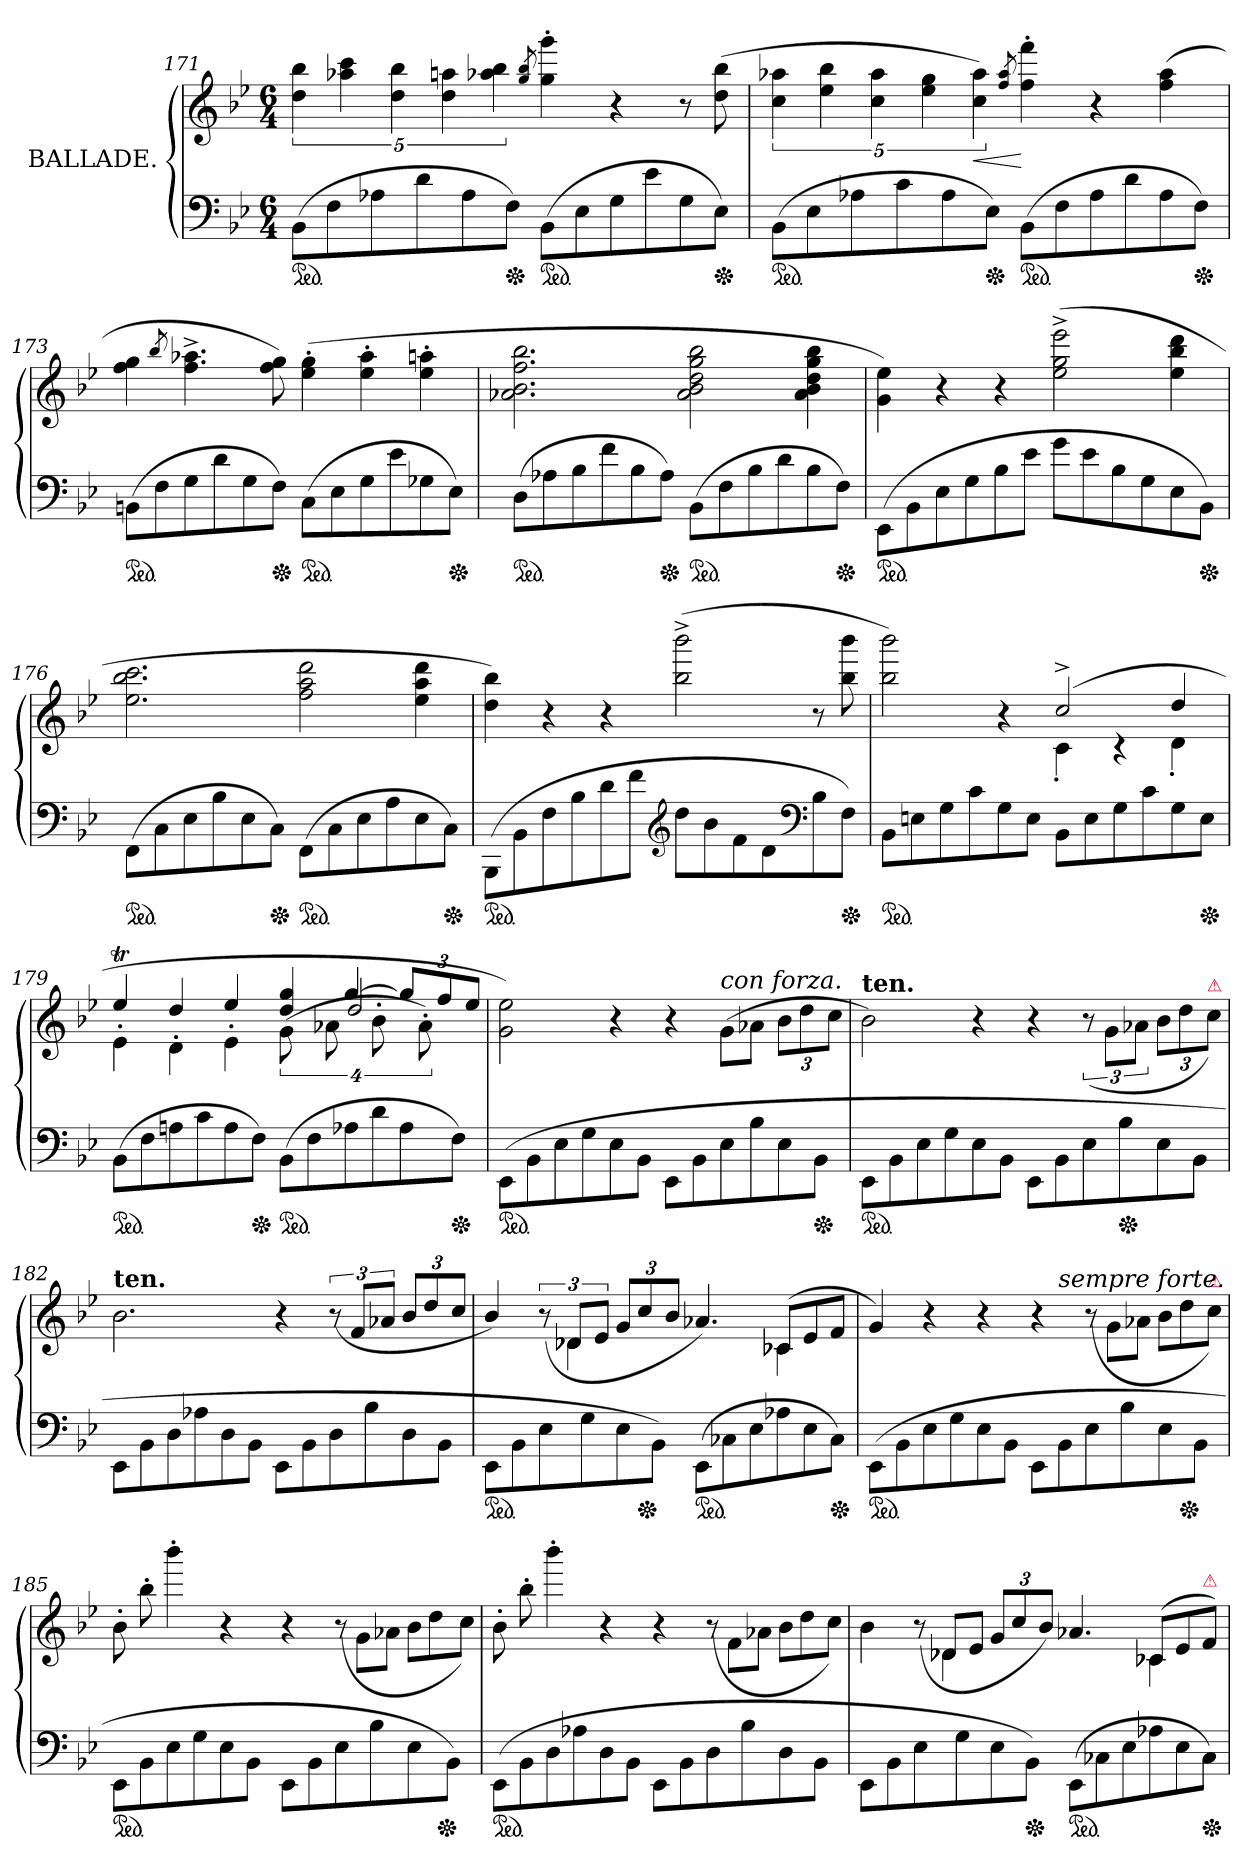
**kern	**kern	**dynam
*part1	*part1	*part1
*staff2	*staff1	*staff1/2
*I"BALLADE.	*	*
*clefF4	*clefG2	*
*k[b-e-]	*k[b-e-]	*
*g:	*g:	*
*M6/4	*M6/4	*
*ped	*	*
=171	=171	=171
(>8BB-L	20%3dd 20%3bb-	.
8F	.	.
.	20%3aa-X 20%3ccc	.
8A-X	.	.
.	20%3dd 20%3bb-	.
8d	.	.
.	20%3dd 20%3aan	.
8A-	.	.
.	20%3aa-X 20%3bb-	.
*Xped	*	*
8FJ)	.	.
.	8qgg/ 8qbb-/	.
*ped	*	*
(>8BB-L	4gg'> 4ggg'>	.
8E-	.	.
8G	4r	.
8e-	.	.
8G	8r	.
*Xped	*	*
8E-J)	(>8dd 8bb-	.
=172	=172	=172
*ped	*	*
(>8BB-L	20%3cc 20%3aa-X	.
8E-	.	.
.	20%3ee- 20%3bb-	.
8A-X	.	.
.	20%3cc 20%3aa-	.
8c	.	.
.	20%3ee- 20%3gg	.
8A-	.	.
.	20%3cc 20%3aa-)	<
*Xped	*	*
8E-J)	.	.
.	8qff/ 8qaa-/	.
*ped	*	*
(>8BB-L	4ff'> 4fff'>	[
8F	.	.
8A-	4r	.
8d	.	.
8A-	(>4ff 4aa-	.
*Xped	*	*
8FJ)	.	.
=173	=173	=173
*ped	*	*
(>8BBnL	4ff 4gg	.
8F	.	.
.	8qbb-/	.
8G	4.ff^< 4.aa-X^<	.
8d	.	.
8G	.	.
*Xped	*	*
8FJ)	8ff 8gg)	.
*ped	*	*
(>8CL	(>4ee-'> 4gg'>	.
8E-	.	.
8G	4ee-'> 4aa-'>	.
8e-	.	.
8G-X	4ee-'> 4aan'>	.
*Xped	*	*
8E-J)	.	.
=174	=174	=174
*ped	*	*
(>8DL	2.a-X 2.b- 2.ff 2.bb-	.
8A-X	.	.
8B-	.	.
8f	.	.
8B-	.	.
*Xped	*	*
8A-J)	.	.
*ped	*	*
(>8BB-L	2a- 2b- 2dd 2gg 2bb-	.
8F	.	.
8B-	.	.
8d	.	.
8B-	4a- 4b- 4dd 4gg 4bb-	.
*Xped	*	*
8FJ)	.	.
=175	=175	=175
*ped	*	*
(>8EE-L	4g 4ee-)	.
8BB-	.	.
8E-	4r	.
8G	.	.
8B-	4r	.
8e-J	.	.
8gL	(>2ee-^< 2gg^< 2eee-^<	.
8e-	.	.
8B-	.	.
8G	.	.
8E-	4ee- 4bb- 4ddd	.
*Xped	*	*
8BB-J)	.	.
=176	=176	=176
*ped	*	*
(>8FFL	2.ee- 2.bb- 2.ccc	.
8C	.	.
8E-	.	.
8B-	.	.
8E-	.	.
*Xped	*	*
8CJ)	.	.
*ped	*	*
(>8FF\L	2ff 2aa 2ddd	.
8C	.	.
8E-	.	.
8A	.	.
8E-	4ee- 4aa 4ddd	.
*Xped	*	*
8CJ)	.	.
=177	=177	=177
*ped	*	*
(>8BBB-L	4dd 4bb-)	.
8BB-	.	.
8F	4r	.
8B-	.	.
8d	4r	.
8fJ	.	.
*clefG2	*	*
8ddL	(>2bb-^< 2bbb-^<	.
8b-	.	.
8f	.	.
8d	.	.
*clefF4	*	*
8B-	8r	.
*Xped	*	*
8FJ)	8bb- 8bbb-	.
=178	=178	=178
*	*^	*
*ped	*	*	*
8BB-L	2bb- 2bbb-)	2.ryy	.
8En	.	.	.
8G	.	.	.
8c	.	.	.
8G	4r	.	.
8EJ	.	.	.
8BB-L	(>2cc^<	4c'>	.
8E	.	.	.
8G	.	4rc	.
8c	.	.	.
8G	4dd	4d'>	.
*Xped	*	*	*
8EJ	.	.	.
=179	=179	=179	=179
*	*	*^	*
*ped	*	*	*	*
(>8BB-L	4ee-T	2.ryy	4e-'>\	.
8F	.	.	.	.
8An	4dd	.	4d'>\	.
8c	.	.	.	.
8A	4ee-	.	4e-'>\	.
*Xped	*	*	*	*
8FJ)	.	.	.	.
*ped	*	*	*	*
(>8BB-L	4dd 4gg	4ryy	(<16%3g\	.
8F	.	.	.	.
.	.	.	16%3a-X\	.
8A-X	[4gg	2dd/	.	.
8d	.	.	16%3b-'>\	.
8A-	12gg/L]	.	.	.
.	.	.	16%3a-'>\)	.
.	12ff	.	.	.
*Xped	*	*	*	*
8FJ)	.	.	.	.
.	12ee-J	.	.	.
*	*v	*v	*v	*
=180	=180	=180
*ped	*	*
(>8EE-\L	2g\ 2ee-\)	.
8BB-	.	.
8E-	.	.
8G	.	.
8E-	4r	.
8BB-J	.	.
8EE-\L	4r	.
8BB-	.	.
!	!LO:TX:a:i:t=con forza.	!
8E-	(>8g\L	.
8B-	8a-XJ	.
8E-	12b-\L	.
.	12dd	.
*Xped	*	*
8BB-J	.	.
.	12ccJ	.
=181	=181	=181
!	!LO:TX:a:B:t=ten.	!
*ped	*	*
8EE-\L	2b-\)	.
8BB-	.	.
8E-	.	.
8G	.	.
8E-	4r	.
8BB-J	.	.
8EE-\L	4r	.
8BB-	.	.
8E-	(>12r	.
.	12g\L	.
*Xped	*	*
8B-	.	.
.	12a-XJ	.
8E-	12b-\L	.
.	12dd	.
8BB-J	.	.
!	!LO:TX:a:color=crimson:t=⚠	!
.	12ccJ)	.
=182	=182	=182
!	!LO:TX:a:B:t=ten.	!
8EE-\L	2.b-\	.
8BB-	.	.
8D	.	.
8A-X	.	.
8D	.	.
8BB-J	.	.
8EE-\L	4r	.
8BB-	.	.
8D	(<12r	.
.	12fL	.
8B-	.	.
.	12a-XJ	.
8D	12b-/L	.
.	12dd	.
8BB-J	.	.
.	12ccJ	.
=183	=183	=183
*	*^	*
*ped	*	*	*
8EE-\L	4b-/)	4ryy	.
8BB-	.	.	.
*	*	*Xtuplet	*
8E-	(<12r	12ryy	.
.	12d-XL	6d-X	.
8G	.	.	.
.	12e-J	.	.
*	*tuplet	*	*
8E-	12gL	4ryy	.
*Xped	*	*	*
.	12cc	.	.
8BB-J)	.	.	.
.	12b-J	.	.
*ped	*	*	*
(>8EE-\L	4.a-X)	4.ryy	.
8C-X	.	.	.
8E-	.	.	.
8A-X	(<8c-XL	4c-X	.
8E-	8e-	.	.
*Xped	*	*	*
8C-J)	8fJ	8ryy	.
=184	=184	=184	=184
*ped	*	*	*
(>8EE-\L	4g)	2..ryy	.
8BB-\	.	.	.
8E-	4r	.	.
8G	.	.	.
8E-	4r	.	.
8BB-J	.	.	.
8EE-\L	4r	.	.
!	!	!LO:TX:a:i:t=sempre forte.	!
8BB-	.	2ryy	.
8E-	(>12r	.	.
.	12g\L	.	.
8B-	.	.	.
.	12a-XJ	.	.
8E-	12b-\L	.	.
*Xped	*	*	*
.	12dd	.	.
8BB-J	.	8ryy	.
!	!LO:TX:a:color=crimson:t=⚠	!	!
.	12ccJ)	.	.
=185	=185	=185	=185
*ped	*	*	*
8EE-\L	8b-'>	3%2ryy	.
8BB-	8bb-'>	.	.
8E-	4bbb-'>	.	.
8G	.	.	.
8E-	4r	.	.
8BB-J	.	.	.
.	.	3%2ryy	.
8EE-\L	4r	.	.
8BB-	.	.	.
8E-	(>12r	.	.
.	12g\L	.	.
8B-	.	.	.
.	12a-XJ	.	.
8E-	12b-L	.	.
.	12dd	48ryy	.
*Xped	*	*	*
.	.	12..ryy	.
8BB-J)	.	.	.
.	12ccJ)	.	.
*	*v	*v	*
=186	=186	=186
*ped	*	*
(>8EE-\L	8b-'>	.
8BB-	8bb-'>	.
8D	4bbb-'>	.
8A-X	.	.
8D	4r	.
8BB-J	.	.
8EE-\L	4r	.
8BB-	.	.
8D	(>12r	.
.	12f\L	.
8B-	.	.
.	12a-XJ	.
8D	12b-L	.
.	12dd	.
8BB-J	.	.
.	12ccJ)	.
=187	=187	=187
*	*^	*
8EE-\L	4b-	4ryy	.
8BB-	.	.	.
*	*	*Xtuplet	*
8E-	(<12r	12ryy	.
.	12d-XL	6d-X	.
8G	.	.	.
.	12e-J	.	.
*	*tuplet	*	*
8E-	12gL	4ryy	.
.	12cc	.	.
*Xped	*	*	*
8BB-J)	.	.	.
.	12b-J)	.	.
*ped	*	*	*
(>8EE-\L	4.a-X	4.ryy	.
8C-X	.	.	.
8E-	.	.	.
8A-X	(<8c-XL	4c-X	.
8E-	8e-	.	.
!	!LO:TX:a:color=crimson:t=⚠	!	!
*Xped	*	*	*
8C-J)	8f/J)	8ryy	.
*	*v	*v	*
=	=	=
*-	*-	*-
